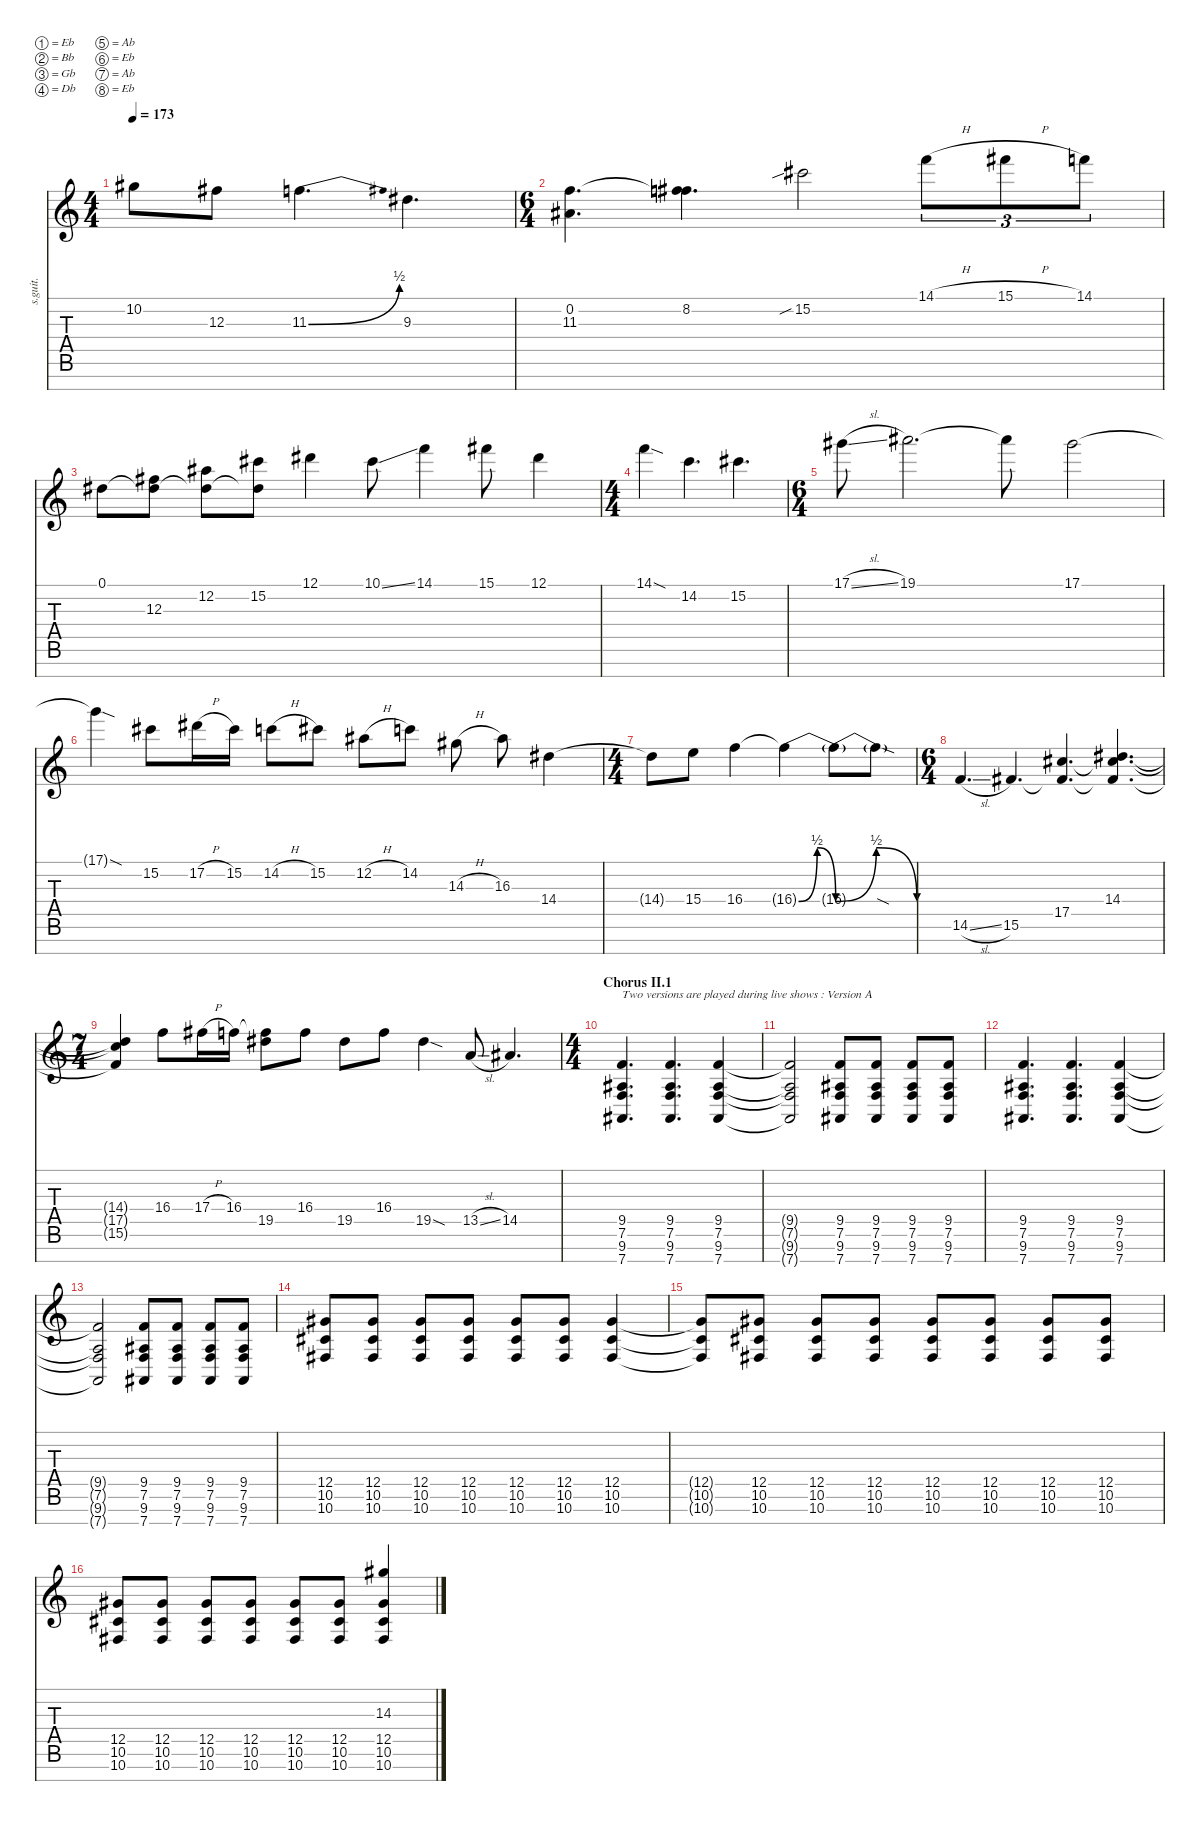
\defaultSystemsLayout 4
\hideDynamics
\bracketExtendMode nobrackets
\track ("IV" "s.guit.") {instrument distortionguitar}
\staff {score tabs}
\tuning (Eb4 Bb3 Gb3 Db3 Ab2 Eb2 Ab1 Eb1)
\ts (4 4)
\beaming (8 2 2 2 2)
\tempo 173
\clef g2
\ks c
10.2{t acc #}.8{lyrics (0 "") lyrics (1 "") lyrics (2 "") lyrics (3 "") lyrics (4 "") dy mf} 12.3{acc #}.8{lyrics (0 "") lyrics (1 "") lyrics (2 "") lyrics (3 "") lyrics (4 "")} 11.3{be (bend 0 0 34.8 2)}.4{d lyrics (0 "") lyrics (1 "") lyrics (2 "") lyrics (3 "") lyrics (4 "")} 9.3{acc #}.4{d lyrics (0 "") lyrics (1 "") lyrics (2 "") lyrics (3 "") lyrics (4 "")} |
\ts (6 4)
\beaming (8 2 2 2 2)
(11.3 0.2{acc #}).4{d lyrics (0 "") lyrics (1 "") lyrics (2 "") lyrics (3 "") lyrics (4 "")} (8.2{acc #} 11.3{t}).4{d lyrics (0 "") lyrics (1 "") lyrics (2 "") lyrics (3 "") lyrics (4 "")} 15.2{sib acc #}.2{lyrics (0 "") lyrics (1 "") lyrics (2 "") lyrics (3 "") lyrics (4 "")} 14.1{h}.8{tu (3 2) lyrics (0 "") lyrics (1 "") lyrics (2 "") lyrics (3 "") lyrics (4 "")} 15.1{h acc #}.8{tu (3 2) lyrics (0 "") lyrics (1 "") lyrics (2 "") lyrics (3 "") lyrics (4 "")} 14.1.8{tu (3 2) lyrics (0 "") lyrics (1 "") lyrics (2 "") lyrics (3 "") lyrics (4 "")} |
0.1{acc #}.8{lyrics (0 "") lyrics (1 "") lyrics (2 "") lyrics (3 "") lyrics (4 "")} (12.3{acc #} 0.1{t acc #}).8{lyrics (0 "") lyrics (1 "") lyrics (2 "") lyrics (3 "") lyrics (4 "")} (12.2{acc #} 0.1{t acc #}).8{lyrics (0 "") lyrics (1 "") lyrics (2 "") lyrics (3 "") lyrics (4 "")} (15.2{acc #} 0.1{t acc #}).8{lyrics (0 "") lyrics (1 "") lyrics (2 "") lyrics (3 "") lyrics (4 "")} 12.1{acc #}.4{lyrics (0 "") lyrics (1 "") lyrics (2 "") lyrics (3 "") lyrics (4 "")} 10.1{ss acc #}.8{lyrics (0 "") lyrics (1 "") lyrics (2 "") lyrics (3 "") lyrics (4 "")} 14.1.4{lyrics (0 "") lyrics (1 "") lyrics (2 "") lyrics (3 "") lyrics (4 "")} 15.1{acc #}.8{lyrics (0 "") lyrics (1 "") lyrics (2 "") lyrics (3 "") lyrics (4 "")} 12.1{acc #}.4{lyrics (0 "") lyrics (1 "") lyrics (2 "") lyrics (3 "") lyrics (4 "")} |
\ts (4 4)
\beaming (8 2 2 2 2)
14.1{sod}.4{lyrics (0 "") lyrics (1 "") lyrics (2 "") lyrics (3 "") lyrics (4 "")} 14.2.4{d lyrics (0 "") lyrics (1 "") lyrics (2 "") lyrics (3 "") lyrics (4 "")} 15.2{acc #}.4{d lyrics (0 "") lyrics (1 "") lyrics (2 "") lyrics (3 "") lyrics (4 "")} |
\ts (6 4)
\beaming (8 2 2 2 2)
17.1{sl acc #}.8{lyrics (0 "") lyrics (1 "") lyrics (2 "") lyrics (3 "") lyrics (4 "")} 19.1{acc #}.2{d lyrics (0 "") lyrics (1 "") lyrics (2 "") lyrics (3 "") lyrics (4 "")} 19.1{t acc #}.8{lyrics (0 "") lyrics (1 "") lyrics (2 "") lyrics (3 "") lyrics (4 "")} 17.1{acc #}.2{lyrics (0 "") lyrics (1 "") lyrics (2 "") lyrics (3 "") lyrics (4 "")} |
17.1{sod t acc #}.4{lyrics (0 "") lyrics (1 "") lyrics (2 "") lyrics (3 "") lyrics (4 "")} 15.2{acc #}.8{lyrics (0 "") lyrics (1 "") lyrics (2 "") lyrics (3 "") lyrics (4 "")} 17.2{h acc #}.16{lyrics (0 "") lyrics (1 "") lyrics (2 "") lyrics (3 "") lyrics (4 "")} 15.2{acc #}.16{lyrics (0 "") lyrics (1 "") lyrics (2 "") lyrics (3 "") lyrics (4 "")} 14.2{h}.8{lyrics (0 "") lyrics (1 "") lyrics (2 "") lyrics (3 "") lyrics (4 "")} 15.2{acc #}.8{lyrics (0 "") lyrics (1 "") lyrics (2 "") lyrics (3 "") lyrics (4 "")} 12.2{h acc #}.8{lyrics (0 "") lyrics (1 "") lyrics (2 "") lyrics (3 "") lyrics (4 "")} 14.2.8{lyrics (0 "") lyrics (1 "") lyrics (2 "") lyrics (3 "") lyrics (4 "")} 14.3{h acc #}.8{lyrics (0 "") lyrics (1 "") lyrics (2 "") lyrics (3 "") lyrics (4 "")} 16.3{acc #}.8{lyrics (0 "") lyrics (1 "") lyrics (2 "") lyrics (3 "") lyrics (4 "")} 14.4{acc #}.4{lyrics (0 "") lyrics (1 "") lyrics (2 "") lyrics (3 "") lyrics (4 "")} |
\ts (4 4)
\beaming (8 2 2 2 2)
14.4{t acc #}.8{lyrics (0 "") lyrics (1 "") lyrics (2 "") lyrics (3 "") lyrics (4 "")} 15.4.8{lyrics (0 "") lyrics (1 "") lyrics (2 "") lyrics (3 "") lyrics (4 "")} 16.4.4{lyrics (0 "") lyrics (1 "") lyrics (2 "") lyrics (3 "") lyrics (4 "")} 16.4{be (bendrelease 0 0 4.8 2 7.8 2 13.799999999999999 0) t}.4{lyrics (0 "") lyrics (1 "") lyrics (2 "") lyrics (3 "") lyrics (4 "")} 16.4{be (bendrelease 0 0 4.2 2 12 2 30 0) t}.8{lyrics (0 "") lyrics (1 "") lyrics (2 "") lyrics (3 "") lyrics (4 "")} 16.4{sod t}.8{lyrics (0 "") lyrics (1 "") lyrics (2 "") lyrics (3 "") lyrics (4 "")} |
\ts (6 4)
\beaming (8 2 2 2 2)
14.6{sl}.4{d lyrics (0 "") lyrics (1 "") lyrics (2 "") lyrics (3 "") lyrics (4 "")} 15.6{acc #}.4{d lyrics (0 "") lyrics (1 "") lyrics (2 "") lyrics (3 "") lyrics (4 "")} (17.5{acc #} 15.6{t acc #}).4{d lyrics (0 "") lyrics (1 "") lyrics (2 "") lyrics (3 "") lyrics (4 "")} (14.4{acc #} 17.5{t acc #} 15.6{t acc #}).4{d lyrics (0 "") lyrics (1 "") lyrics (2 "") lyrics (3 "") lyrics (4 "")} |
\ts (7 4)
\beaming (8 2 2 2 2)
(14.4{t acc #} 17.5{t acc #} 15.6{t acc #}).4{lyrics (0 "") lyrics (1 "") lyrics (2 "") lyrics (3 "") lyrics (4 "")} 16.4.8{lyrics (0 "") lyrics (1 "") lyrics (2 "") lyrics (3 "") lyrics (4 "")} 17.4{h acc #}.16{lyrics (0 "") lyrics (1 "") lyrics (2 "") lyrics (3 "") lyrics (4 "")} 16.4.16{lyrics (0 "") lyrics (1 "") lyrics (2 "") lyrics (3 "") lyrics (4 "")} (19.5{acc #} 16.4{t}).8{lyrics (0 "") lyrics (1 "") lyrics (2 "") lyrics (3 "") lyrics (4 "")} 16.4.8{lyrics (0 "") lyrics (1 "") lyrics (2 "") lyrics (3 "") lyrics (4 "")} 19.5{acc #}.8{lyrics (0 "") lyrics (1 "") lyrics (2 "") lyrics (3 "") lyrics (4 "")} 16.4.8{lyrics (0 "") lyrics (1 "") lyrics (2 "") lyrics (3 "") lyrics (4 "")} 19.5{sod acc #}.4{lyrics (0 "") lyrics (1 "") lyrics (2 "") lyrics (3 "") lyrics (4 "")} 13.5{sl}.8{lyrics (0 "") lyrics (1 "") lyrics (2 "") lyrics (3 "") lyrics (4 "")} 14.5{acc #}.4{d lyrics (0 "") lyrics (1 "") lyrics (2 "") lyrics (3 "") lyrics (4 "")} |
\ts (4 4)
\beaming (8 2 2 2 2)
\section ("" "Chorus II.1")
(7.8{acc #} 7.6{acc #} 9.5 9.7).4{d txt "Two versions are played during live shows : Version A" lyrics (0 "") lyrics (1 "") lyrics (2 "") lyrics (3 "") lyrics (4 "")} (7.8{acc #} 7.6{acc #} 9.5 9.7).4{d lyrics (0 "") lyrics (1 "") lyrics (2 "") lyrics (3 "") lyrics (4 "")} (7.8{acc #} 7.6{acc #} 9.5 9.7).4{lyrics (0 "") lyrics (1 "") lyrics (2 "") lyrics (3 "") lyrics (4 "")} |
(9.5{t} 7.6{t acc #} 7.8{t acc #} 9.7{t}).2{lyrics (0 "") lyrics (1 "") lyrics (2 "") lyrics (3 "") lyrics (4 "")} (7.8{acc #} 7.6{acc #} 9.5 9.7).8{lyrics (0 "") lyrics (1 "") lyrics (2 "") lyrics (3 "") lyrics (4 "")} (7.8{acc #} 7.6{acc #} 9.5 9.7).8{lyrics (0 "") lyrics (1 "") lyrics (2 "") lyrics (3 "") lyrics (4 "")} (7.8{acc #} 7.6{acc #} 9.5 9.7).8{lyrics (0 "") lyrics (1 "") lyrics (2 "") lyrics (3 "") lyrics (4 "")} (7.8{acc #} 7.6{acc #} 9.5 9.7).8{lyrics (0 "") lyrics (1 "") lyrics (2 "") lyrics (3 "") lyrics (4 "")} |
(7.8{acc #} 7.6{acc #} 9.5 9.7).4{d lyrics (0 "") lyrics (1 "") lyrics (2 "") lyrics (3 "") lyrics (4 "")} (7.8{acc #} 7.6{acc #} 9.5 9.7).4{d lyrics (0 "") lyrics (1 "") lyrics (2 "") lyrics (3 "") lyrics (4 "")} (7.8{acc #} 7.6{acc #} 9.5 9.7).4{lyrics (0 "") lyrics (1 "") lyrics (2 "") lyrics (3 "") lyrics (4 "")} |
(9.5{t} 7.6{t acc #} 7.8{t acc #} 9.7{t}).2{lyrics (0 "") lyrics (1 "") lyrics (2 "") lyrics (3 "") lyrics (4 "")} (7.8{acc #} 7.6{acc #} 9.5 9.7).8{lyrics (0 "") lyrics (1 "") lyrics (2 "") lyrics (3 "") lyrics (4 "")} (7.8{acc #} 7.6{acc #} 9.5 9.7).8{lyrics (0 "") lyrics (1 "") lyrics (2 "") lyrics (3 "") lyrics (4 "")} (7.8{acc #} 7.6{acc #} 9.5 9.7).8{lyrics (0 "") lyrics (1 "") lyrics (2 "") lyrics (3 "") lyrics (4 "")} (7.8{acc #} 7.6{acc #} 9.5 9.7).8{lyrics (0 "") lyrics (1 "") lyrics (2 "") lyrics (3 "") lyrics (4 "")} |
(10.7{acc #} 12.5{acc #} 10.6{acc #}).8{lyrics (0 "") lyrics (1 "") lyrics (2 "") lyrics (3 "") lyrics (4 "")} (10.6{acc #} 10.7{acc #} 12.5{acc #}).8{lyrics (0 "") lyrics (1 "") lyrics (2 "") lyrics (3 "") lyrics (4 "")} (10.7{acc #} 10.6{acc #} 12.5{acc #}).8{lyrics (0 "") lyrics (1 "") lyrics (2 "") lyrics (3 "") lyrics (4 "")} (10.7{acc #} 10.6{acc #} 12.5{acc #}).8{lyrics (0 "") lyrics (1 "") lyrics (2 "") lyrics (3 "") lyrics (4 "")} (12.5{acc #} 10.6{acc #} 10.7{acc #}).8{lyrics (0 "") lyrics (1 "") lyrics (2 "") lyrics (3 "") lyrics (4 "")} (12.5{acc #} 10.6{acc #} 10.7{acc #}).8{lyrics (0 "") lyrics (1 "") lyrics (2 "") lyrics (3 "") lyrics (4 "")} (10.7{acc #} 10.6{acc #} 12.5{acc #}).4{lyrics (0 "") lyrics (1 "") lyrics (2 "") lyrics (3 "") lyrics (4 "")} |
(10.7{t acc #} 10.6{t acc #} 12.5{t acc #}).8{lyrics (0 "") lyrics (1 "") lyrics (2 "") lyrics (3 "") lyrics (4 "")} (12.5{acc #} 10.6{acc #} 10.7{acc #}).8{lyrics (0 "") lyrics (1 "") lyrics (2 "") lyrics (3 "") lyrics (4 "")} (12.5{acc #} 10.6{acc #} 10.7{acc #}).8{lyrics (0 "") lyrics (1 "") lyrics (2 "") lyrics (3 "") lyrics (4 "")} (12.5{acc #} 10.6{acc #} 10.7{acc #}).8{lyrics (0 "") lyrics (1 "") lyrics (2 "") lyrics (3 "") lyrics (4 "")} (12.5{acc #} 10.6{acc #} 10.7{acc #}).8{lyrics (0 "") lyrics (1 "") lyrics (2 "") lyrics (3 "") lyrics (4 "")} (12.5{acc #} 10.6{acc #} 10.7{acc #}).8{lyrics (0 "") lyrics (1 "") lyrics (2 "") lyrics (3 "") lyrics (4 "")} (12.5{acc #} 10.6{acc #} 10.7{acc #}).8{lyrics (0 "") lyrics (1 "") lyrics (2 "") lyrics (3 "") lyrics (4 "")} (12.5{acc #} 10.6{acc #} 10.7{acc #}).8{lyrics (0 "") lyrics (1 "") lyrics (2 "") lyrics (3 "") lyrics (4 "")} |
(10.7{acc #} 12.5{acc #} 10.6{acc #}).8{lyrics (0 "") lyrics (1 "") lyrics (2 "") lyrics (3 "") lyrics (4 "")} (10.6{acc #} 10.7{acc #} 12.5{acc #}).8{lyrics (0 "") lyrics (1 "") lyrics (2 "") lyrics (3 "") lyrics (4 "")} (10.7{acc #} 10.6{acc #} 12.5{acc #}).8{lyrics (0 "") lyrics (1 "") lyrics (2 "") lyrics (3 "") lyrics (4 "")} (10.7{acc #} 10.6{acc #} 12.5{acc #}).8{lyrics (0 "") lyrics (1 "") lyrics (2 "") lyrics (3 "") lyrics (4 "")} (12.5{acc #} 10.6{acc #} 10.7{acc #}).8{lyrics (0 "") lyrics (1 "") lyrics (2 "") lyrics (3 "") lyrics (4 "")} (12.5{acc #} 10.6{acc #} 10.7{acc #}).8{lyrics (0 "") lyrics (1 "") lyrics (2 "") lyrics (3 "") lyrics (4 "")} (10.7{acc #} 10.6{acc #} 12.5{acc #} 14.3{acc #}).4{lyrics (0 "") lyrics (1 "") lyrics (2 "") lyrics (3 "") lyrics (4 "")}
